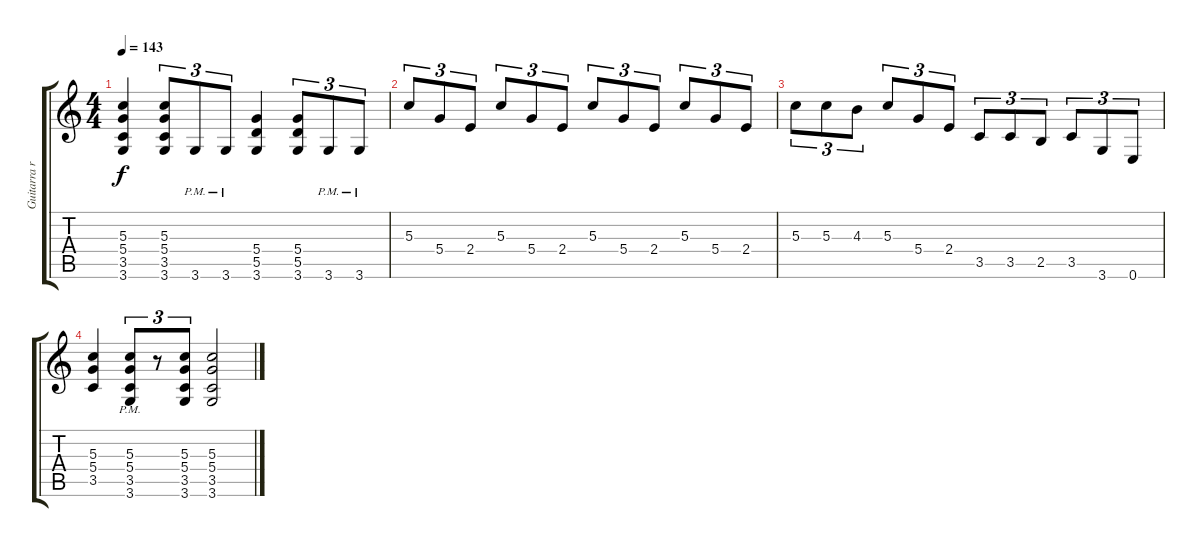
\track ("Guitarra ritmica" "Guitarra r") {instrument overdrivenguitar}
\staff {score tabs}
\tuning (E4 B3 G3 D3 A2 E2) {hide}
\ts (4 4)
\tempo 143
\clef g2
\ks c
(5.3 5.4 3.5 3.6).4{dy f} (5.3 5.4 3.5 3.6).8{tu (3 2)} 3.6{pm}.8{tu (3 2)} 3.6{pm}.8{tu (3 2)} (5.4 5.5 3.6).4 (5.4 5.5 3.6).8{tu (3 2)} 3.6{pm}.8{tu (3 2)} 3.6{pm}.8{tu (3 2)} |
5.3.8{tu (3 2)} 5.4.8{tu (3 2)} 2.4.8{tu (3 2)} 5.3.8{tu (3 2)} 5.4.8{tu (3 2)} 2.4.8{tu (3 2)} 5.3.8{tu (3 2)} 5.4.8{tu (3 2)} 2.4.8{tu (3 2)} 5.3.8{tu (3 2)} 5.4.8{tu (3 2)} 2.4.8{tu (3 2)} |
5.3.8{tu (3 2)} 5.3.8{tu (3 2)} 4.3.8{tu (3 2)} 5.3.8{tu (3 2)} 5.4.8{tu (3 2)} 2.4.8{tu (3 2)} 3.5.8{tu (3 2)} 3.5.8{tu (3 2)} 2.5.8{tu (3 2)} 3.5.8{tu (3 2)} 3.6.8{tu (3 2)} 0.6.8{tu (3 2)} |
(5.3 5.4 3.5).4 (5.3{pm} 5.4{pm} 3.5{pm} 3.6).8{tu (3 2)} r.8{tu (3 2)} (5.3 5.4 3.5 3.6).8{tu (3 2)} (5.3 5.4 3.5 3.6).2
